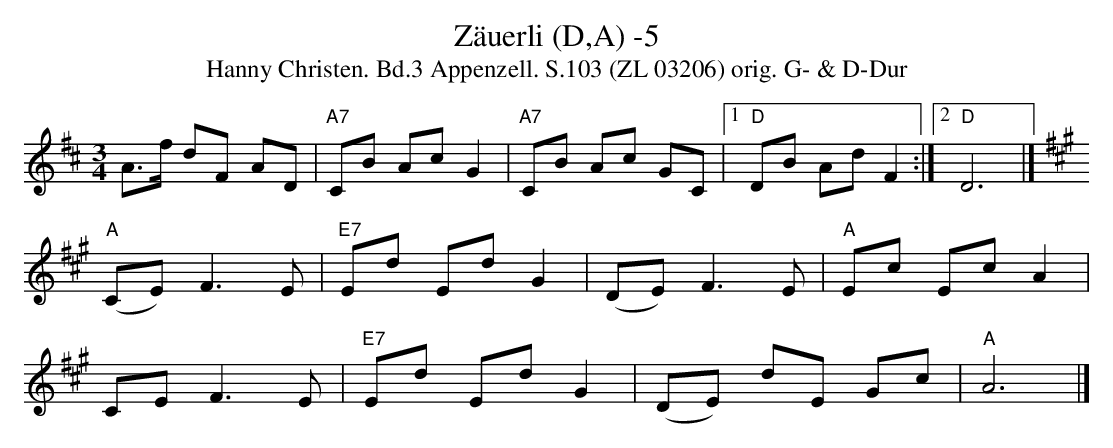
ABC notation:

X:1
T:Zäuerli (D,A) -5
T:Hanny Christen. Bd.3 Appenzell. S.103 (ZL 03206) orig. G- & D-Dur
M:3/4
L:1/8
K:Dmaj
A>f dF AD | "A7"CB Ac G2 | "A7"CB Ac GC |1 "D"DB Ad F2 :|2 "D"D6 |]
K:Amaj
"A"(CE) F3 E | "E7"Ed Ed G2 | (DE) F3 E | "A"Ec Ec A2 |
CE F3 E | "E7"Ed Ed G2 | (DE) dE Gc | "A"A6 |]
